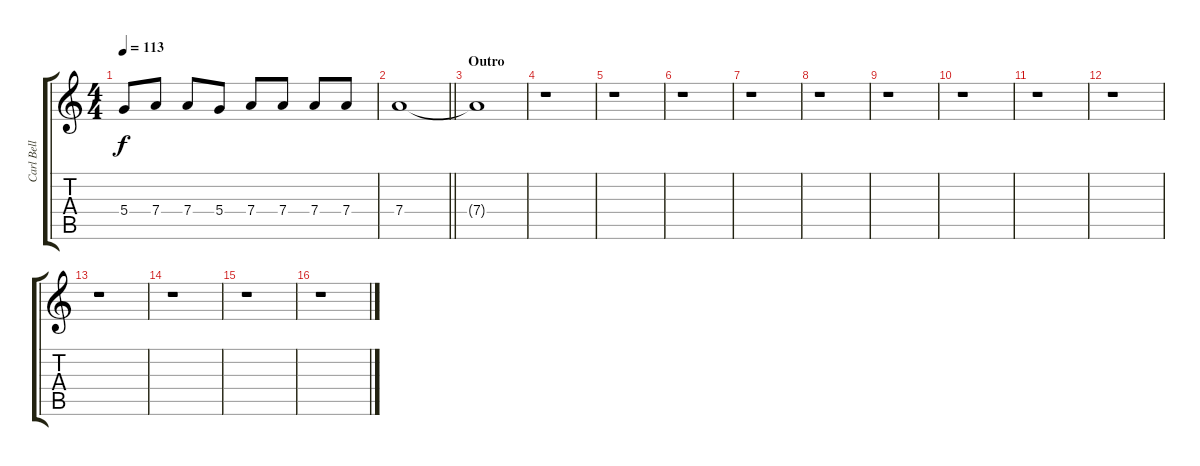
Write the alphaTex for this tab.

\track ("Carl Bell (Lead Guitar)" "Carl Bell ") {instrument overdrivenguitar}
\staff {score tabs}
\tuning (E4 B3 G3 D3 A2 E2) {hide}
\ts (4 4)
\tempo 113
\clef g2
\ks c
5.4.8{dy f volume 16} 7.4.8 7.4.8 5.4.8 7.4.8 7.4.8 7.4.8 7.4.8 |
\barLineRight lightlight
7.4.1{volume 0} |
\section ("" "Outro")
7.4{t}.1 |
r.1 |
r.1 |
r.1 |
r.1 |
r.1 |
r.1 |
r.1 |
r.1 |
r.1 |
r.1 |
r.1 |
r.1 |
r.1
